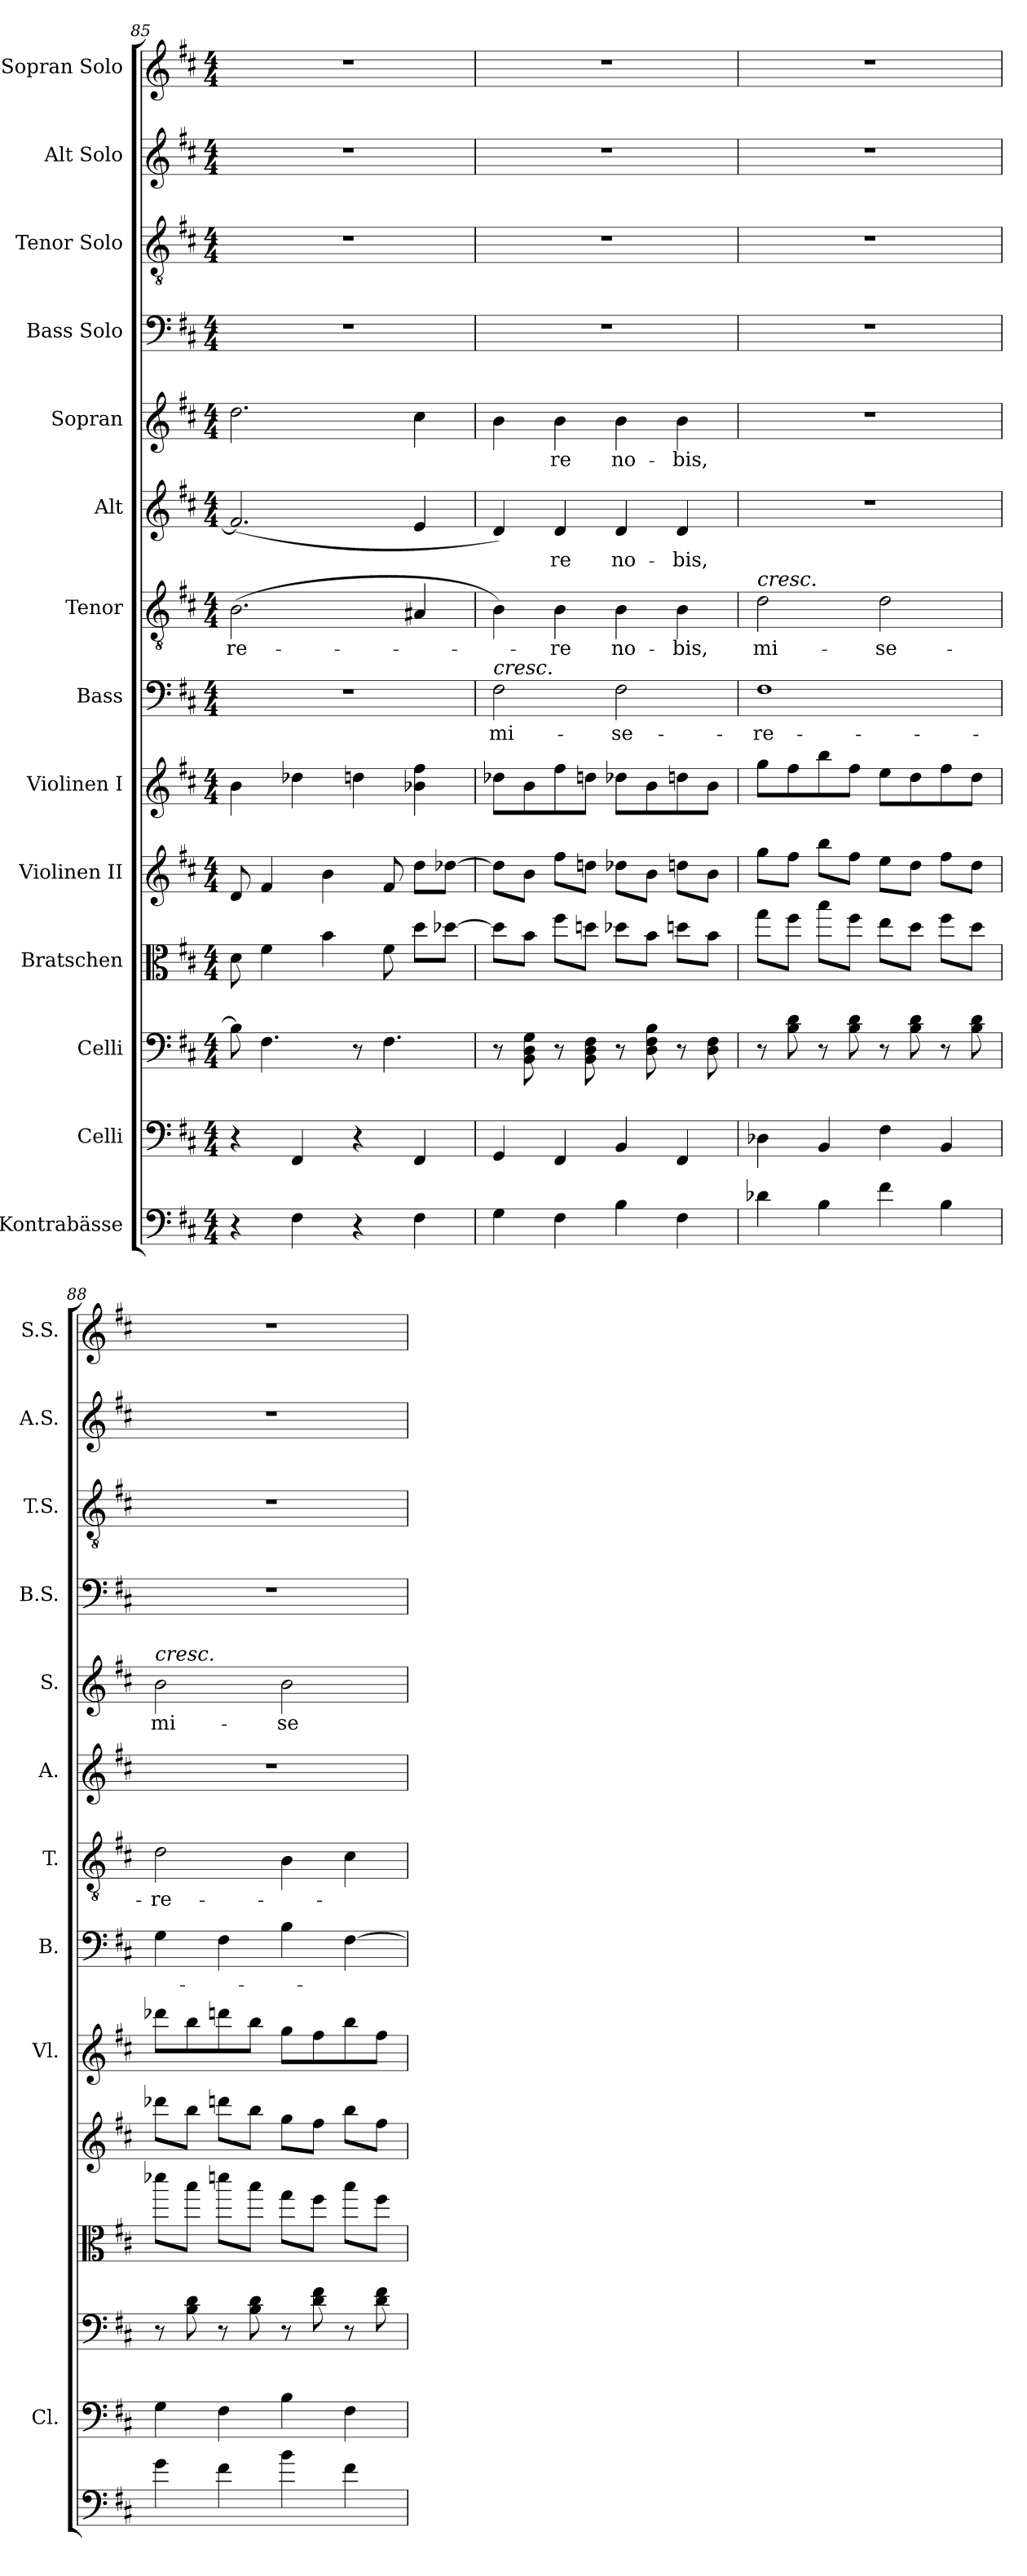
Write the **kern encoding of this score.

**kern	**kern	**kern	**kern	**kern	**kern	**kern	**text	**kern	**text	**kern	**text	**kern	**text	**kern	**kern	**kern	**kern
*part14	*part13	*part12	*part11	*part10	*part9	*part8	*part8	*part7	*part7	*part6	*part6	*part5	*part5	*part4	*part3	*part2	*part1
*staff14	*staff13	*staff12	*staff11	*staff10	*staff9	*staff8	*staff8	*staff7	*staff7	*staff6	*staff6	*staff5	*staff5	*staff4	*staff3	*staff2	*staff1
*I"Kontrabässe	*I"Celli	*I"Celli	*I"Bratschen	*I"Violinen II	*I"Violinen I	*I"Bass	*	*I"Tenor	*	*I"Alt	*	*I"Sopran	*	*I"Bass Solo	*I"Tenor Solo	*I"Alt Solo	*I"Sopran Solo
*	*I'Cl.	*	*	*	*I'Vl.	*I'B.	*	*I'T.	*	*I'A.	*	*I'S.	*	*I'B.S.	*I'T.S.	*I'A.S.	*I'S.S.
*clefF4	*clefF4	*clefF4	*clefC3	*clefG2	*clefG2	*clefF4	*	*clefGv2	*	*clefG2	*	*clefG2	*	*clefF4	*clefGv2	*clefG2	*clefG2
*ITrd7c12	*	*	*	*	*	*	*	*	*	*	*	*	*	*	*	*	*
*k[f#c#]	*k[f#c#]	*k[f#c#]	*k[f#c#]	*k[f#c#]	*k[f#c#]	*k[f#c#]	*	*k[f#c#]	*	*k[f#c#]	*	*k[f#c#]	*	*k[f#c#]	*k[f#c#]	*k[f#c#]	*k[f#c#]
*M4/4	*M4/4	*M4/4	*M4/4	*M4/4	*M4/4	*M4/4	*	*M4/4	*	*M4/4	*	*M4/4	*	*M4/4	*M4/4	*M4/4	*M4/4
=85	=85	=85	=85	=85	=85	=85	=85	=85	=85	=85	=85	=85	=85	=85	=85	=85	=85
!	!	!	!	!	!	!	!	!	!LO:LY:b	!	!	!	!	!	!	!	!
4r	4r	8B\]	8d\	8d/	4b\	1r	.	(>2.B\	-re-	(<2.f#/]	.	2.dd\	.	1r	1r	1r	1r
.	.	4.F#\	4f#\	4f#/	.	.	.	.	.	.	.	.	.	.	.	.	.
4FF#\	4FF#/	.	.	.	4dd-X\	.	.	.	.	.	.	.	.	.	.	.	.
.	.	.	4b\	4b\	.	.	.	.	.	.	.	.	.	.	.	.	.
4r	4r	8r	.	.	4ddn\	.	.	.	.	.	.	.	.	.	.	.	.
.	.	4.F#\	8f#\	8f#/	.	.	.	.	.	.	.	.	.	.	.	.	.
4FF#\	4FF#/	.	8dd\L	8dd\L	4b-X\ 4ff#\	.	.	4A#X/	.	4e/	.	4cc#\	.	.	.	.	.
.	.	.	[8dd-X\J	[8dd-X\J	.	.	.	.	.	.	.	.	.	.	.	.	.
=86	=86	=86	=86	=86	=86	=86	=86	=86	=86	=86	=86	=86	=86	=86	=86	=86	=86
!	!	!	!	!	!	!LO:TX:a:i:t=cresc.	!	!	!	!	!	!	!	!	!	!	!
!	!	!	!	!	!	!	!LO:LY:b	!	!	!	!	!	!	!	!	!	!
4GG\	4GG/	8r	8dd-\L]	8dd-\L]	8dd-X\L	2F#\	-mi-	4B\)	.	4d/)	.	4b\	.	1r	1r	1r	1r
.	.	8BB\ 8D\ 8G\	8b\J	8b\J	8b\	.	.	.	.	.	.	.	.	.	.	.	.
!	!	!	!	!	!	!	!	!	!LO:LY:b	!	!LO:LY:b	!	!LO:LY:b	!	!	!	!
4FF#\	4FF#/	8r	8ff#\L	8ff#\L	8ff#\	.	.	4B\	re	4d/	re	4b\	re	.	.	.	.
.	.	8BB\ 8D\ 8F#\	8ddn\J	8ddn\J	8ddn\J	.	.	.	.	.	.	.	.	.	.	.	.
!	!	!	!	!	!	!	!LO:LY:b	!	!LO:LY:b	!	!LO:LY:b	!	!LO:LY:b	!	!	!	!
4BB\	4BB/	8r	8dd-X\L	8dd-X\L	8dd-X\L	2F#\	-se-	4B\	-no-	4d/	-no-	4b\	-no-	.	.	.	.
.	.	8D\ 8F#\ 8B\	8b\J	8b\J	8b\	.	.	.	.	.	.	.	.	.	.	.	.
!	!	!	!	!	!	!	!	!	!LO:LY:b	!	!LO:LY:b	!	!LO:LY:b	!	!	!	!
4FF#\	4FF#/	8r	8ddn\L	8ddn\L	8ddn\	.	.	4B\	bis,	4d/	bis,	4b\	bis,	.	.	.	.
.	.	8D\ 8F#\	8b\J	8b\J	8b\J	.	.	.	.	.	.	.	.	.	.	.	.
=87	=87	=87	=87	=87	=87	=87	=87	=87	=87	=87	=87	=87	=87	=87	=87	=87	=87
!	!	!	!	!	!	!	!	!LO:TX:a:i:t=cresc.	!	!	!	!	!	!	!	!	!
!	!	!	!	!	!	!	!LO:LY:b	!	!LO:LY:b	!	!	!	!	!	!	!	!
4D-X\	4D-X\	8r	8gg\L	8gg\L	8gg\L	1F#	-re-	2d\	-mi-	1r	.	1r	.	1r	1r	1r	1r
.	.	8B\ 8d\	8ff#\J	8ff#\J	8ff#\	.	.	.	.	.	.	.	.	.	.	.	.
4BB\	4BB/	8r	8bb\L	8bb\L	8bb\	.	.	.	.	.	.	.	.	.	.	.	.
.	.	8B\ 8d\	8ff#\J	8ff#\J	8ff#\J	.	.	.	.	.	.	.	.	.	.	.	.
!	!	!	!	!	!	!	!	!	!LO:LY:b	!	!	!	!	!	!	!	!
4F#\	4F#\	8r	8ee\L	8ee\L	8ee\L	.	.	2d\	-se-	.	.	.	.	.	.	.	.
.	.	8B\ 8d\	8dd\J	8dd\J	8dd\	.	.	.	.	.	.	.	.	.	.	.	.
4BB\	4BB/	8r	8ff#\L	8ff#\L	8ff#\	.	.	.	.	.	.	.	.	.	.	.	.
.	.	8B\ 8d\	8dd\J	8dd\J	8dd\J	.	.	.	.	.	.	.	.	.	.	.	.
=88	=88	=88	=88	=88	=88	=88	=88	=88	=88	=88	=88	=88	=88	=88	=88	=88	=88
!	!	!	!	!	!	!	!	!	!	!	!	!LO:TX:a:i:t=cresc.	!	!	!	!	!
!	!	!	!	!	!	!	!	!	!LO:LY:b	!	!	!	!LO:LY:b	!	!	!	!
4G\	4G\	8r	8ddd-X\L	8ddd-X\L	8ddd-X\L	4G\	.	2d\	-re-	1r	.	2b\	-mi-	1r	1r	1r	1r
.	.	8B\ 8d\	8bb\J	8bb\J	8bb\	.	.	.	.	.	.	.	.	.	.	.	.
4F#\	4F#\	8r	8dddn\L	8dddn\L	8dddn\	4F#\	.	.	.	.	.	.	.	.	.	.	.
.	.	8B\ 8d\	8bb\J	8bb\J	8bb\J	.	.	.	.	.	.	.	.	.	.	.	.
!	!	!	!	!	!	!	!	!	!	!	!	!	!LO:LY:b	!	!	!	!
4B\	4B\	8r	8gg\L	8gg\L	8gg\L	4B\	.	4B\	.	.	.	2b\	-se-	.	.	.	.
.	.	8d\ 8f#\	8ff#\J	8ff#\J	8ff#\	.	.	.	.	.	.	.	.	.	.	.	.
4F#\	4F#\	8r	8bb\L	8bb\L	8bb\	[4F#\	.	4c#\	.	.	.	.	.	.	.	.	.
.	.	8d\ 8f#\	8ff#\J	8ff#\J	8ff#\J	.	.	.	.	.	.	.	.	.	.	.	.
=	=	=	=	=	=	=	=	=	=	=	=	=	=	=	=	=	=
*-	*-	*-	*-	*-	*-	*-	*-	*-	*-	*-	*-	*-	*-	*-	*-	*-	*-
